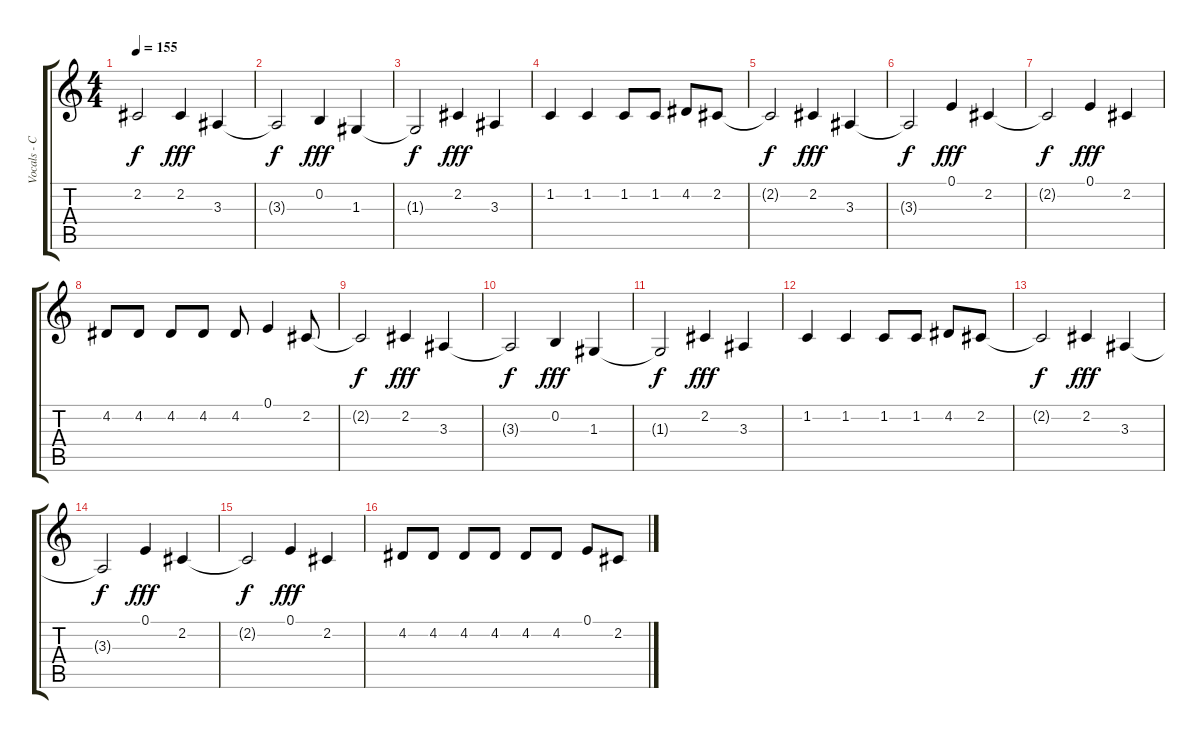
\track ("Vocals - Carrie" "Vocals - C") {instrument voiceoohs}
\staff {score tabs}
\tuning (E4 B3 G3 D3 A2 E2) {hide}
\ts (4 4)
\tempo 155
\clef g2
\ks c
2.2{t}.2{dy f} 2.2.4{dy fff} 3.3.4 |
3.3{t}.2{dy f} 0.2.4{dy fff} 1.3.4 |
1.3{t}.2{dy f} 2.2.4{dy fff} 3.3.4 |
1.2.4 1.2.4 1.2.8 1.2.8 4.2.8 2.2.8 |
2.2{t}.2{dy f} 2.2.4{dy fff} 3.3.4 |
3.3{t}.2{dy f} 0.1.4{dy fff} 2.2.4 |
2.2{t}.2{dy f} 0.1.4{dy fff} 2.2.4 |
4.2.8 4.2.8 4.2.8 4.2.8 4.2.8 0.1.4 2.2.8 |
2.2{t}.2{dy f} 2.2.4{dy fff} 3.3.4 |
3.3{t}.2{dy f} 0.2.4{dy fff} 1.3.4 |
1.3{t}.2{dy f} 2.2.4{dy fff} 3.3.4 |
1.2.4 1.2.4 1.2.8 1.2.8 4.2.8 2.2.8 |
2.2{t}.2{dy f} 2.2.4{dy fff} 3.3.4 |
3.3{t}.2{dy f} 0.1.4{dy fff} 2.2.4 |
2.2{t}.2{dy f} 0.1.4{dy fff} 2.2.4 |
4.2.8 4.2.8 4.2.8 4.2.8 4.2.8 4.2.8 0.1.8 2.2.8
